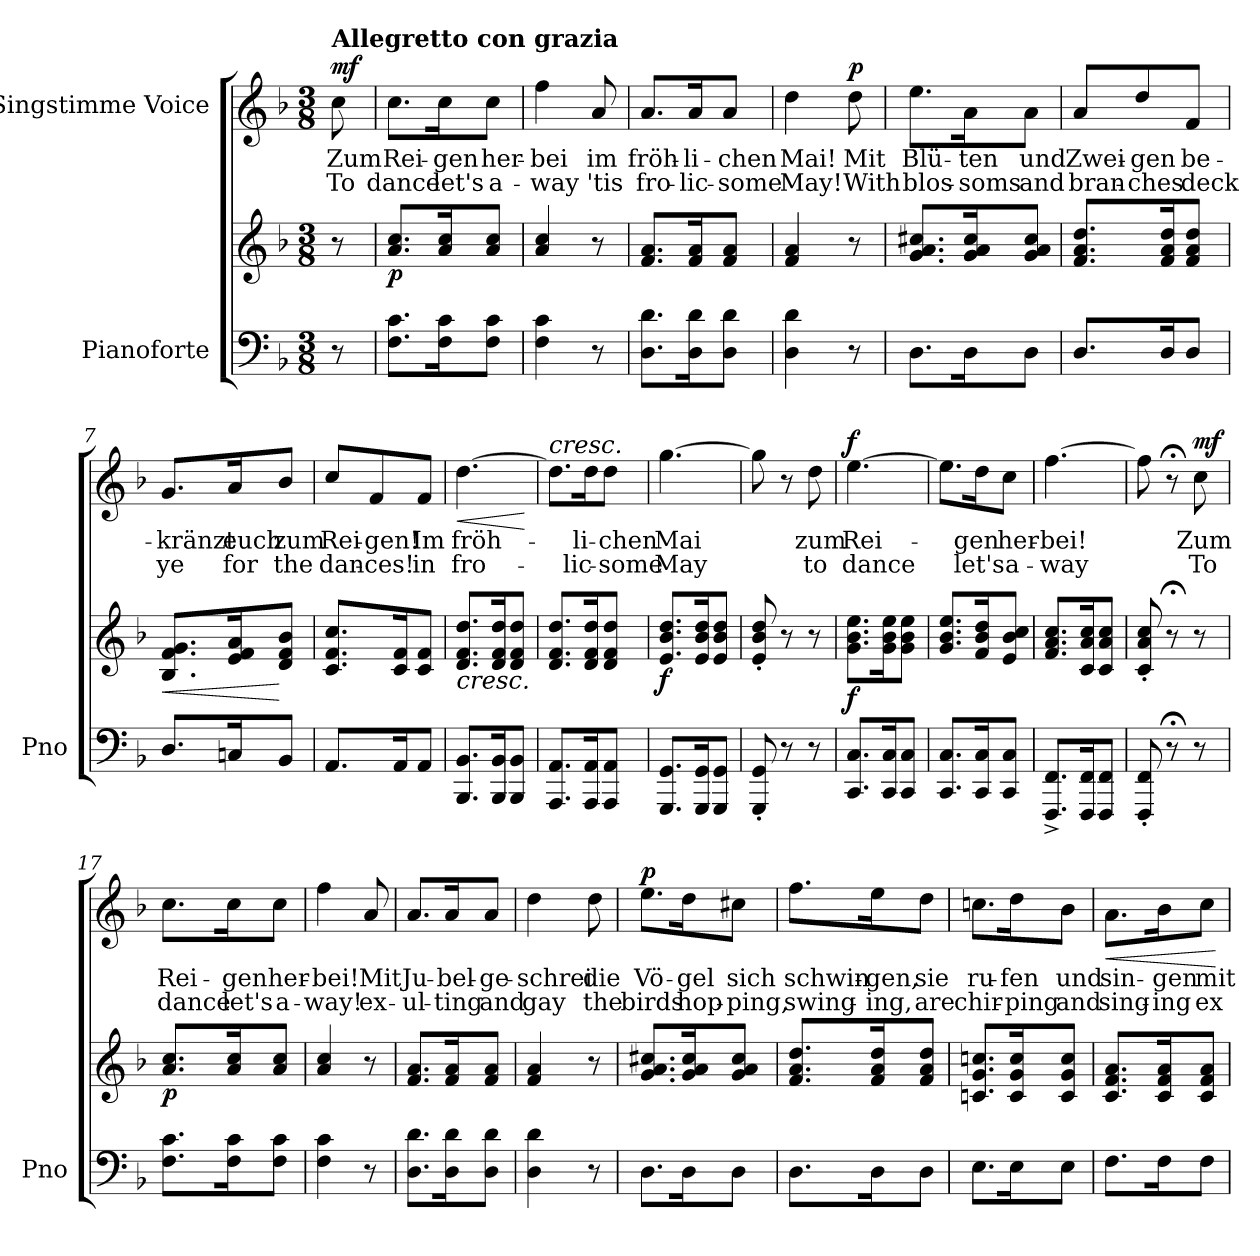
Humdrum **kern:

**kern	**kern	**dynam	**kern	**text	**text	**dynam
*part2	*part2	*part2	*part1	*part1	*part1	*part1
*staff3	*staff2	*staff2/3	*staff1	*staff1	*staff1	*staff1
*I"Pianoforte	*	*	*I"Singstimme Voice	*	*	*
*I'Pno	*	*	*	*	*	*
*clefF4	*clefG2	*	*clefG2	*	*	*
*k[b-]	*k[b-]	*	*k[b-]	*	*	*
*M3/8	*M3/8	*	*M3/8	*	*	*
=	=	=	=	=	=	=
!	!	!	!LO:TX:a:B:t=Allegretto con grazia	!	!	!
!	!	!	!	!	!	!LO:DY:a
8r	8r	.	8cc\	Zum	To	mf
=1	=1	=1	=1	=1	=1	=1
!	!	!LO:DY:b	!	!	!	!
8.F\ 8.c\L	8.a/ 8.cc/L	p	8.cc\L	Rei-	dance	.
16F\ 16c\K	16a/ 16cc/K	.	16cc\K	-gen	let's	.
8F\ 8c\J	8a/ 8cc/J	.	8cc\J	her-	a-	.
=2	=2	=2	=2	=2	=2	=2
4F\ 4c\	4a/ 4cc/	.	4ff\	-bei	-way	.
8r	8r	.	8a/	im	'tis	.
=3	=3	=3	=3	=3	=3	=3
8.D\ 8.d\L	8.f/ 8.a/L	.	8.a/L	fröh-	fro-	.
16D\ 16d\K	16f/ 16a/K	.	16a/K	-li-	-lic-	.
8D\ 8d\J	8f/ 8a/J	.	8a/J	-chen	-some	.
=4	=4	=4	=4	=4	=4	=4
4D\ 4d\	4f/ 4a/	.	4dd\	Mai!	May!	.
!	!	!	!	!	!	!LO:DY:a
8r	8r	.	8dd\	Mit	With	p
=5	=5	=5	=5	=5	=5	=5
8.D\L	8.g/ 8.a/ 8.cc#X/L	.	8.ee\L	Blü-	blos-	.
16D\K	16g/ 16a/ 16cc#/K	.	16a\K	-ten	-soms	.
8D\J	8g/ 8a/ 8cc#/J	.	8a\J	und	and	.
=6	=6	=6	=6	=6	=6	=6
8.D/L	8.f/ 8.a/ 8.dd/L	.	8a/L	Zwei-	bran-	.
.	.	.	8dd/	-gen	-ches	.
16D/K	16f/ 16a/ 16dd/K	.	.	.	.	.
8D/J	8f/ 8a/ 8dd/J	.	8f/J	be-	deck	.
=7	=7	=7	=7	=7	=7	=7
!	!	!LO:HP:b	!	!	!	!
8.D/L	8.B-/ 8.f/ 8.g/L	<	8.g/L	-kränzt	ye	.
16Cn/K	16e/ 16f/ 16a/K	.	16a/K	euch	for	.
8BB-/J	8d/ 8f/ 8b-/J	[	8b-/J	zum	the	.
=8	=8	=8	=8	=8	=8	=8
8.AA/L	8.c/ 8.f/ 8.cc/L	.	8cc/L	Rei-	dan-	.
.	.	.	8f/	-gen!	-ces!	.
16AA/K	16c/ 16f/K	.	.	.	.	.
8AA/J	8c/ 8f/J	.	8f/J	Im	in	.
=9	=9	=9	=9	=9	=9	=9
!	!LO:TX:b:i:t=cresc.	!	!	!	!	!
!	!	!	!	!	!	!LO:HP:b
8.BBB-/ 8.BB-/L	8.d/ 8.f/ 8.dd/L	.	[4.dd\	fröh-	fro-	<
16BBB-/ 16BB-/K	16d/ 16f/ 16dd/K	.	.	.	.	.
8BBB-/ 8BB-/J	8d/ 8f/ 8dd/J	.	.	.	.	.
.	.	.	.	.	.	[
=10	=10	=10	=10	=10	=10	=10
!	!	!	!LO:TX:a:i:t=cresc.	!	!	!
8.AAA/ 8.AA/L	8.d/ 8.f/ 8.dd/L	.	8.dd\L]	.	.	.
16AAA/ 16AA/K	16d/ 16f/ 16dd/K	.	16dd\K	-li-	-lic-	.
8AAA/ 8AA/J	8d/ 8f/ 8dd/J	.	8dd\J	-chen	-some	.
=11	=11	=11	=11	=11	=11	=11
!	!	!LO:DY:b	!	!	!	!
8.GGG/ 8.GG/L	8.e/ 8.b-/ 8.dd/L	f	[4.gg\	Mai	May	.
16GGG/ 16GG/K	16e/ 16b-/ 16dd/K	.	.	.	.	.
8GGG/ 8GG/J	8e/ 8b-/ 8dd/J	.	.	.	.	.
=12	=12	=12	=12	=12	=12	=12
8GGG/' 8GG/'	8e/' 8b-/' 8dd/'	.	8gg\]	.	.	.
8r	8r	.	8r	.	.	.
8r	8r	.	8dd\	zum	to	.
=13	=13	=13	=13	=13	=13	=13
!	!	!LO:DY:b	!	!	!	!LO:DY:a
8.CC/ 8.C/L	8.g\ 8.b-\ 8.ee\L	f	[4.ee\	Rei-	dance	f
16CC/ 16C/K	16g\ 16b-\ 16ee\K	.	.	.	.	.
8CC/ 8C/J	8g\ 8b-\ 8ee\J	.	.	.	.	.
=14	=14	=14	=14	=14	=14	=14
8.CC/ 8.C/L	8.g/ 8.b-/ 8.ee/L	.	8.ee\L]	.	.	.
16CC/ 16C/K	16f/ 16b-/ 16dd/K	.	16dd\K	-gen	let's	.
8CC/ 8C/J	8e/ 8b-/ 8cc/J	.	8cc\J	her-	a-	.
=15	=15	=15	=15	=15	=15	=15
8.FFF/^> 8.FF/^>L	8.f/ 8.a/ 8.cc/L	.	[4.ff\	-bei!	-way	.
16FFF/ 16FF/K	16c/ 16a/ 16cc/K	.	.	.	.	.
8FFF/ 8FF/J	8c/ 8a/ 8cc/J	.	.	.	.	.
=16	=16	=16	=16	=16	=16	=16
8FFF/' 8FF/'	8c/' 8a/' 8cc/'	.	8ff\]	.	.	.
8r;<	8r;<	.	8r;<	.	.	.
!	!	!	!	!	!	!LO:DY:a
8r	8r	.	8cc\	Zum	To	mf
=17	=17	=17	=17	=17	=17	=17
!	!	!LO:DY:b	!	!	!	!
8.F\ 8.c\L	8.a/ 8.cc/L	p	8.cc\L	Rei-	dance	.
16F\ 16c\K	16a/ 16cc/K	.	16cc\K	-gen	let's	.
8F\ 8c\J	8a/ 8cc/J	.	8cc\J	her-	a-	.
=18	=18	=18	=18	=18	=18	=18
4F\ 4c\	4a/ 4cc/	.	4ff\	-bei!	-way!	.
8r	8r	.	8a/	Mit	ex-	.
=19	=19	=19	=19	=19	=19	=19
8.D\ 8.d\L	8.f/ 8.a/L	.	8.a/L	Ju-	-ul-	.
16D\ 16d\K	16f/ 16a/K	.	16a/K	-bel-	-ting	.
8D\ 8d\J	8f/ 8a/J	.	8a/J	-ge-	and	.
=20	=20	=20	=20	=20	=20	=20
4D\ 4d\	4f/ 4a/	.	4dd\	-schrei	gay	.
8r	8r	.	8dd\	die	the	.
=21	=21	=21	=21	=21	=21	=21
!	!	!	!	!	!	!LO:DY:a
8.D\L	8.g/ 8.a/ 8.cc#X/L	.	8.ee\L	Vö-	birds	p
16D\K	16g/ 16a/ 16cc#/K	.	16dd\K	-gel	hop-	.
8D\J	8g/ 8a/ 8cc#/J	.	8cc#X\J	sich	-ping,	.
=22	=22	=22	=22	=22	=22	=22
8.D\L	8.f/ 8.a/ 8.dd/L	.	8.ff\L	schwin-	swing-	.
16D\K	16f/ 16a/ 16dd/K	.	16ee\K	-gen,	-ing,	.
8D\J	8f/ 8a/ 8dd/J	.	8dd\J	sie	are	.
=23	=23	=23	=23	=23	=23	=23
8.E\L	8.cn/ 8.g/ 8.ccn/L	.	8.ccn\L	ru-	chir-	.
16E\K	16c/ 16g/ 16cc/K	.	16dd\K	-fen	-ping	.
8E\J	8c/ 8g/ 8cc/J	.	8b-\J	und	and	.
=24	=24	=24	=24	=24	=24	=24
!	!	!	!	!	!	!LO:HP:b
8.F\L	8.c/ 8.f/ 8.a/L	.	8.a\L	sin-	sing-	<
16F\K	16c/ 16f/ 16a/K	.	16b-\K	-gen	-ing	.
8F\J	8c/ 8f/ 8a/J	.	8cc\J	mit	ex-	.
.	.	.	.	.	.	[
=	=	=	=	=	=	=
*-	*-	*-	*-	*-	*-	*-
